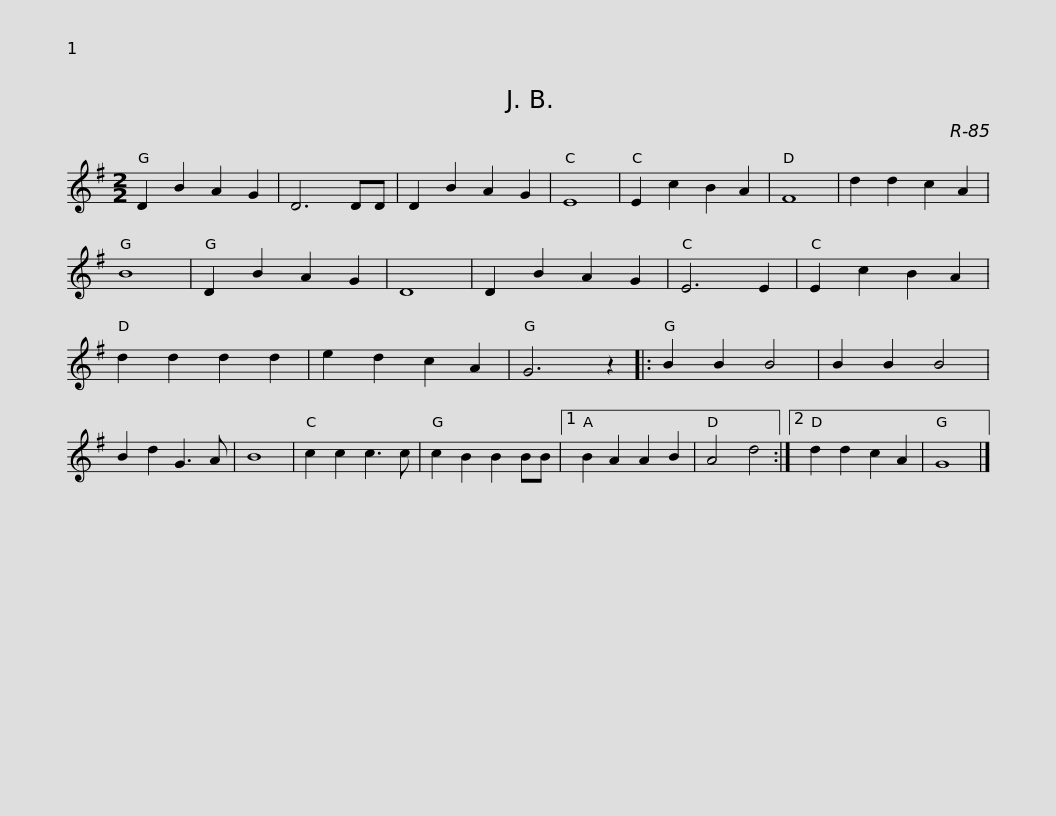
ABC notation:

X:1
L:1/8
M:2/2
I:linebreak $
K:G
V:1 treble
V:1
 D2 B2 A2 G2 | D6 DD | D2 B2 A2 G2 | E8 | E2 c2 B2 A2 | %5
 F8 | d2 d2 c2 A2 | B8 | D2 B2 A2 G2 | D8 | %10
 D2 B2 A2 G2 | E6 E2 |$ E2 c2 B2 A2 | d2 d2 d2 d2 | e2 d2 c2 A2 | %15
 G6 z2 |: B2 B2 B4 | B2 B2 B4 | B2 d2 G3 A | B8 | %20
 c2 c2 c3 c | c2 B2 B2 BB |1$ B2 A2 A2 B2 | A4 d4 :|2 d2 d2 c2 A2 | %25
 G8 |] %26
